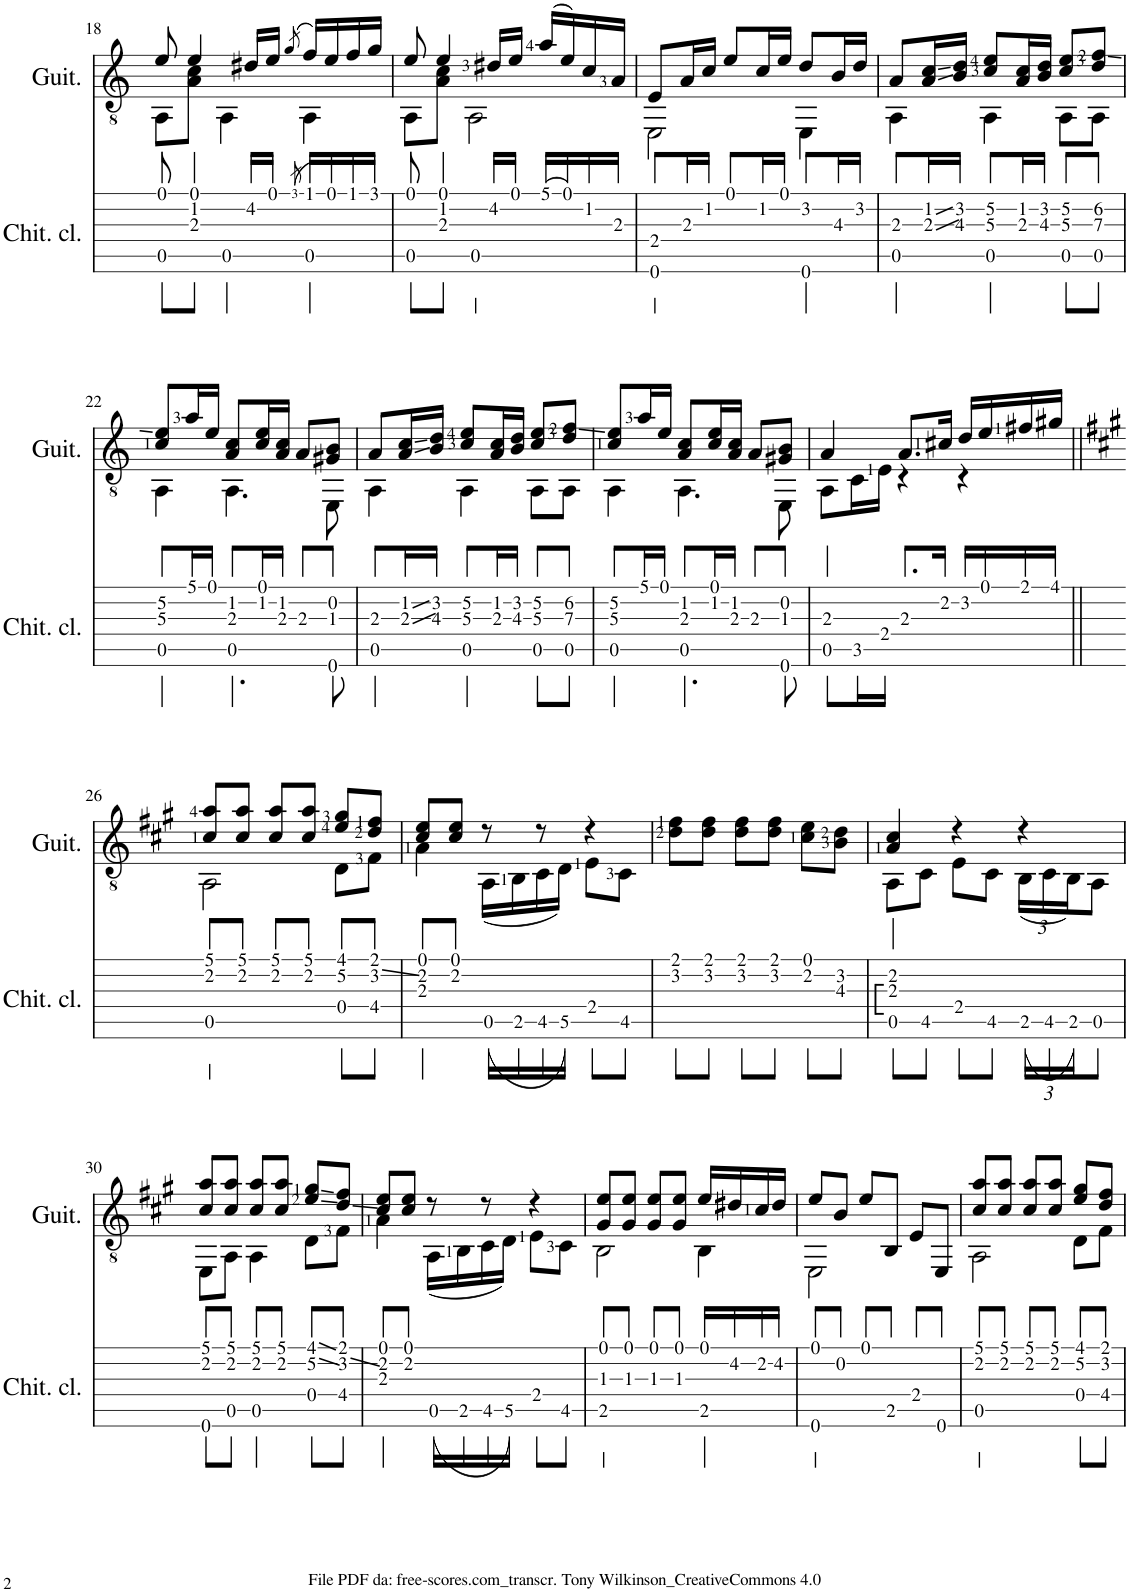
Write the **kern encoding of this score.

**kern	**kern
*part2	*part1
*staff2	*staff1
*I"Chitarra classica	*I"Guitar
*I'Chit. cl.	*I'Guit.
!!LO:PB:g=z
*	*clefGv2
*k[]	*k[]
*M3/4	*M3/4
=18	=18
*^	*^
8e/	8AA\L	8e/	8AA\L
4e/	8A\ 8c\J	4e/	8A\ 8c\J
.	4AA\	.	4AA\
16d#X/LL	.	16d#X/LL	.
16e/JJ	.	16e/JJ	.
(8qg/	.	(8qg/	.
16f/LL)	4AA\	16f/LL)	4AA\
16e/	.	16e/	.
16f/	.	16f/	.
16g/JJ	.	16g/JJ	.
=19	=19	=19	=19
8e/	8AA\L	8e/	8AA\L
4e/	8A\ 8c\J	4e/	8A\ 8c\J
.	2AA\	.	2AA\
16d#X/LL	.	16d#X/LL	.
16e/JJ	.	16e/JJ	.
(16a/LL	.	(16a/LL	.
16e/)	.	16e/)	.
16c/	.	16c/	.
16A/JJ	.	16A/JJ	.
=20	=20	=20	=20
8E/L	2EE\	8E/L	2EE\
16A/L	.	16A/L	.
16c/JJ	.	16c/JJ	.
8e/L	.	8e/L	.
16c/L	.	16c/L	.
16e/JJ	.	16e/JJ	.
8d/L	4EE\	8d/L	4EE\
16B/L	.	16B/L	.
16d/JJ	.	16d/JJ	.
=21	=21	=21	=21
8A/L	4AA\	8A/L	4AA\
16A/ 16c/L	.	16A/ 16c/L	.
16B/ 16d/JJ	.	16B/ 16d/JJ	.
8c/ 8e/L	4AA\	8c/ 8e/L	4AA\
16A/ 16c/L	.	16A/ 16c/L	.
16B/ 16d/JJ	.	16B/ 16d/JJ	.
8c/ 8e/L	8AA\L	8c/ 8e/L	8AA\L
8d/ 8f/J	8AA\J	8d/ 8f/J	8AA\J
!!LO:LB:g=z	!!
=22	=22	=22	=22
8c/ 8e/L	4AA\	8c/ 8e/L	4AA\
16a/L	.	16a/L	.
16e/JJ	.	16e/JJ	.
8A/ 8c/L	4.AA\	8A/ 8c/L	4.AA\
16c/ 16e/L	.	16c/ 16e/L	.
16A/ 16c/JJ	.	16A/ 16c/JJ	.
8A/L	.	8A/L	.
8G#X/ 8B/J	8EE\	8G#X/ 8B/J	8EE\
=23	=23	=23	=23
8A/L	4AA\	8A/L	4AA\
16A/ 16c/L	.	16A/ 16c/L	.
16B/ 16d/JJ	.	16B/ 16d/JJ	.
8c/ 8e/L	4AA\	8c/ 8e/L	4AA\
16A/ 16c/L	.	16A/ 16c/L	.
16B/ 16d/JJ	.	16B/ 16d/JJ	.
8c/ 8e/L	8AA\L	8c/ 8e/L	8AA\L
8d/ 8f/J	8AA\J	8d/ 8f/J	8AA\J
=24	=24	=24	=24
8c/ 8e/L	4AA\	8c/ 8e/L	4AA\
16a/L	.	16a/L	.
16e/JJ	.	16e/JJ	.
8A/ 8c/L	4.AA\	8A/ 8c/L	4.AA\
16c/ 16e/L	.	16c/ 16e/L	.
16A/ 16c/JJ	.	16A/ 16c/JJ	.
8A/L	.	8A/L	.
8G#X/ 8B/J	8EE\	8G#X/ 8B/J	8EE\
=25	=25	=25	=25
4A/	8AA\L	4A/	8AA\L
.	16C\L	.	16C\L
.	16E\JJ	.	16E\JJ
8.A/L	4r	8.A/L	4r
16c#X/Jk	.	16c#X/Jk	.
16d/LL	4r	16d/LL	4r
16e/	.	16e/	.
16f#X/	.	16f#X/	.
16g#X/JJ	.	16g#X/JJ	.
!!LO:LB:g=z	!!
=26||	=26||	=26||	=26||
*k[f#c#g#]	*	*k[f#c#g#]	*
8c#/ 8a/L	2AA\	8c#/ 8a/L	2AA\
8c#/ 8a/J	.	8c#/ 8a/J	.
8c#/ 8a/L	.	8c#/ 8a/L	.
8c#/ 8a/J	.	8c#/ 8a/J	.
8e/ 8g#/L	8D\L	8e/ 8g#/L	8D\L
8d/ 8f#/J	8F#\J	8d/ 8f#/J	8F#\J
=27	=27	=27	=27
8c#/ 8e/L	4A\	8c#/ 8e/L	4A\
8c#/ 8e/J	.	8c#/ 8e/J	.
8r	(16AA\LL	8r	(16AA\LL
.	16BB\	.	16BB\
8r	16C#\	8r	16C#\
.	16D\JJ)	.	16D\JJ)
4r	8E\L	4r	8E\L
.	8C#\J	.	8C#\J
*v	*v	*	*
*	*v	*v
=28	=28
8d\ 8f#\L	8d\ 8f#\L
8d\ 8f#\J	8d\ 8f#\J
8d\ 8f#\L	8d\ 8f#\L
8d\ 8f#\J	8d\ 8f#\J
8c#\ 8e\L	8c#\ 8e\L
8B\ 8d\J	8B\ 8d\J
=29	=29
*^	*^
4A/: 4c#/:	8AA\L	4A/ 4c#/	8AA\L
.	8C#\J	.	8C#\J
4r	8E\L	4r	8E\L
.	8C#\J	.	8C#\J
*	*Xbrackettup	*	*Xbrackettup
4r	(24BB\LL	4r	(24BB\LL
.	24C#\	.	24C#\
.	24BB\J)	.	24BB\J)
.	8AA\J	.	8AA\J
!!LO:LB:g=z	!!
=30	=30	=30	=30
8c#/ 8a/L	8EE\L	8c#/ 8a/L	8EE\L
8c#/ 8a/J	8AA\J	8c#/ 8a/J	8AA\J
8c#/ 8a/L	4AA\	8c#/ 8a/L	4AA\
8c#/ 8a/J	.	8c#/ 8a/J	.
8e/ 8g#/L	8D\L	8e/ 8g#/L	8D\L
8d/ 8f#/J	8F#\J	8d/ 8f#/J	8F#\J
=31	=31	=31	=31
8c#/ 8e/L	4A\	8c#/ 8e/L	4A\
8c#/ 8e/J	.	8c#/ 8e/J	.
8r	(16AA\LL	8r	(16AA\LL
.	16BB\	.	16BB\
8r	16C#\	8r	16C#\
.	16D\JJ)	.	16D\JJ)
4r	8E\L	4r	8E\L
.	8C#\J	.	8C#\J
=32	=32	=32	=32
8G#/ 8e/L	2BB\	8G#/ 8e/L	2BB\
8G#/ 8e/J	.	8G#/ 8e/J	.
8G#/ 8e/L	.	8G#/ 8e/L	.
8G#/ 8e/J	.	8G#/ 8e/J	.
16e/LL	4BB\	16e/LL	4BB\
16d#X/	.	16d#X/	.
16c#/	.	16c#/	.
16d#/JJ	.	16d#/JJ	.
=33	=33	=33	=33
8e/L	2EE\	8e/L	2EE\
8B/J	.	8B/J	.
8e/L	.	8e/L	.
8BB/J	.	8BB/J	.
8E/L	4ryy	8E/L	4ryy
8EE/J	.	8EE/J	.
=34	=34	=34	=34
8c#/ 8a/L	2AA\	8c#/ 8a/L	2AA\
8c#/ 8a/J	.	8c#/ 8a/J	.
8c#/ 8a/L	.	8c#/ 8a/L	.
8c#/ 8a/J	.	8c#/ 8a/J	.
8e/ 8g#/L	8D\L	8e/ 8g#/L	8D\L
8d/ 8f#/J	8F#\J	8d/ 8f#/J	8F#\J
*v	*v	*	*
*	*v	*v
=	=
*-	*-
